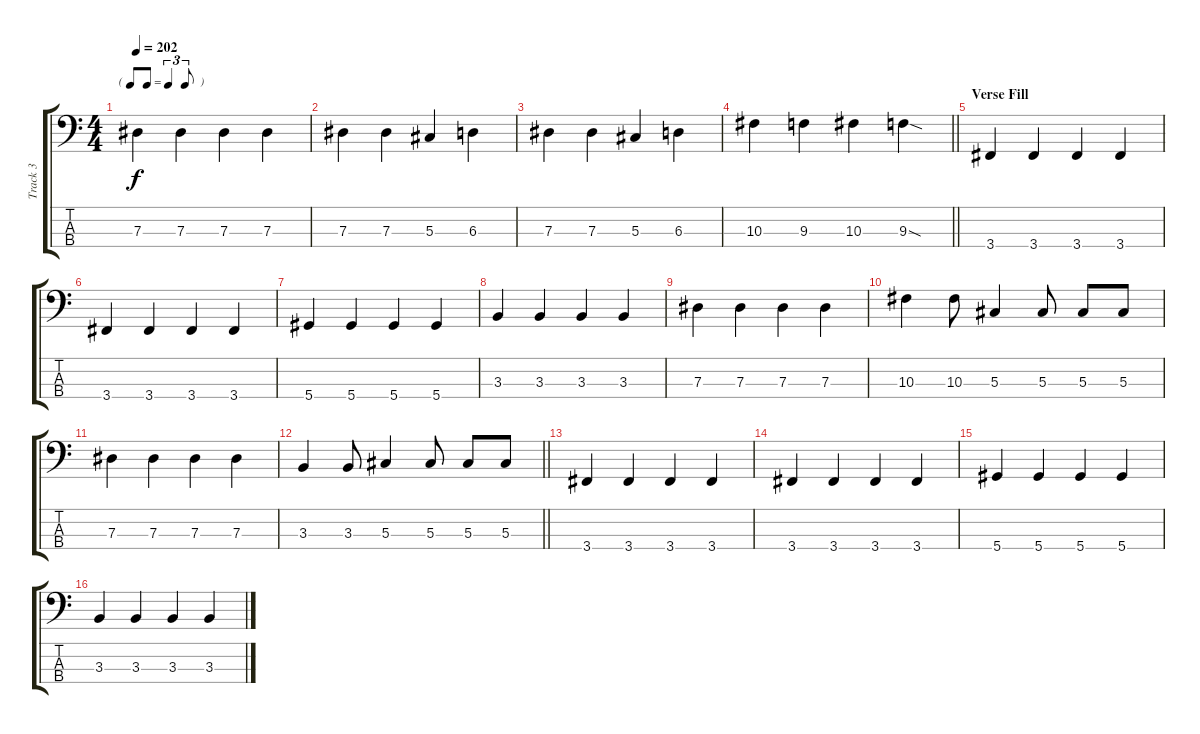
\track ("Track 3" "Track 3") {instrument electricbassfinger}
\staff {score tabs}
\tuning (Gb2 Db2 Ab1 Eb1) {hide}
\ts (4 4)
\tf triplet8th
\tempo 202
\clef f4
\ks c
7.3.4{dy f} 7.3.4 7.3.4 7.3.4 |
7.3.4 7.3.4 5.3.4 6.3.4 |
7.3.4 7.3.4 5.3.4 6.3.4 |
\barLineRight lightlight
10.3.4 9.3.4 10.3.4 9.3{sod}.4 |
\section ("" "Verse Fill")
3.4.4 3.4.4 3.4.4 3.4.4 |
3.4.4 3.4.4 3.4.4 3.4.4 |
5.4.4 5.4.4 5.4.4 5.4.4 |
3.3.4 3.3.4 3.3.4 3.3.4 |
7.3.4 7.3.4 7.3.4 7.3.4 |
10.3.4 10.3.8 5.3.4 5.3.8 5.3.8 5.3.8 |
7.3.4 7.3.4 7.3.4 7.3.4 |
\barLineRight lightlight
3.3.4 3.3.8 5.3.4 5.3.8 5.3.8 5.3.8 |
3.4.4 3.4.4 3.4.4 3.4.4 |
3.4.4 3.4.4 3.4.4 3.4.4 |
5.4.4 5.4.4 5.4.4 5.4.4 |
3.3.4 3.3.4 3.3.4 3.3.4
